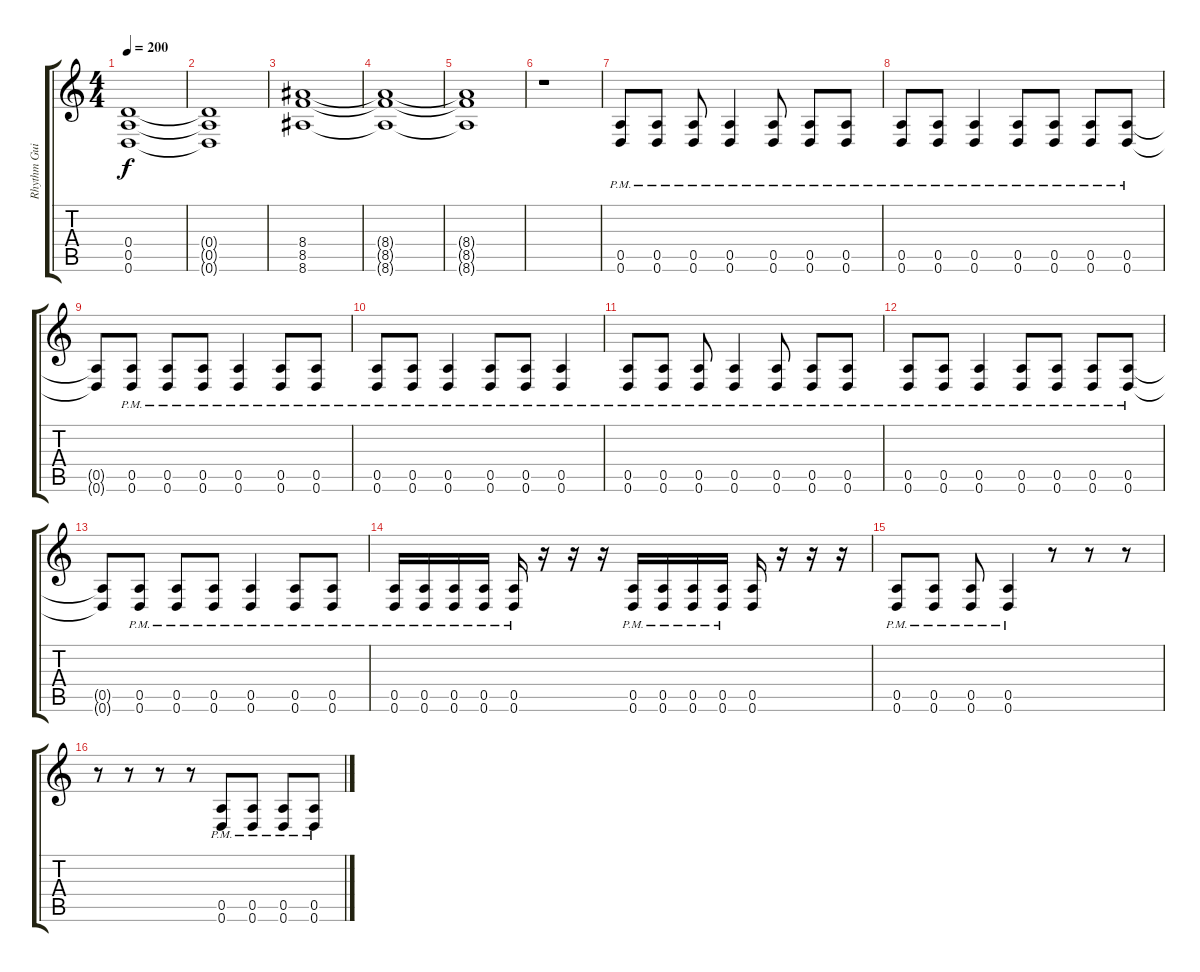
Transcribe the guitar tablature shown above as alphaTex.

\track ("Rhythm Guitar (Jeremy)" "Rhythm Gui") {instrument distortionguitar}
\staff {score tabs}
\tuning (E4 B3 G3 D3 A2 D2) {hide}
\ts (4 4)
\tempo 200
\clef g2
\ks c
(0.4{t} 0.5{t} 0.6{t}).1{dy f} |
(0.4{t} 0.5{t} 0.6{t}).1 |
(8.4 8.5 8.6).1 |
(8.4{t} 8.5{t} 8.6{t}).1 |
(8.4{t} 8.5{t} 8.6{t}).1 |
r.1 |
(0.5{pm} 0.6{pm}).8 (0.5{pm} 0.6{pm}).8 (0.5{pm} 0.6{pm}).8 (0.5{pm} 0.6{pm}).4 (0.5{pm} 0.6{pm}).8 (0.5{pm} 0.6{pm}).8 (0.5{pm} 0.6{pm}).8 |
(0.5{pm} 0.6{pm}).8 (0.5{pm} 0.6{pm}).8 (0.5{pm} 0.6{pm}).4 (0.5{pm} 0.6{pm}).8 (0.5{pm} 0.6{pm}).8 (0.5{pm} 0.6{pm}).8 (0.5{pm} 0.6{pm}).8 |
(0.5{t} 0.6{t}).8 (0.5{pm} 0.6{pm}).8 (0.5{pm} 0.6{pm}).8 (0.5{pm} 0.6{pm}).8 (0.5{pm} 0.6{pm}).4 (0.5{pm} 0.6{pm}).8 (0.5{pm} 0.6{pm}).8 |
(0.5{pm} 0.6{pm}).8 (0.5{pm} 0.6{pm}).8 (0.5{pm} 0.6{pm}).4 (0.5{pm} 0.6{pm}).8 (0.5{pm} 0.6{pm}).8 (0.5{pm} 0.6{pm}).4 |
(0.5{pm} 0.6{pm}).8 (0.5{pm} 0.6{pm}).8 (0.5{pm} 0.6{pm}).8 (0.5{pm} 0.6{pm}).4 (0.5{pm} 0.6{pm}).8 (0.5{pm} 0.6{pm}).8 (0.5{pm} 0.6{pm}).8 |
(0.5{pm} 0.6{pm}).8 (0.5{pm} 0.6{pm}).8 (0.5{pm} 0.6{pm}).4 (0.5{pm} 0.6{pm}).8 (0.5{pm} 0.6{pm}).8 (0.5{pm} 0.6{pm}).8 (0.5{pm} 0.6{pm}).8 |
(0.5{t} 0.6{t}).8 (0.5{pm} 0.6{pm}).8 (0.5{pm} 0.6{pm}).8 (0.5{pm} 0.6{pm}).8 (0.5{pm} 0.6{pm}).4 (0.5{pm} 0.6{pm}).8 (0.5{pm} 0.6{pm}).8 |
(0.5{pm} 0.6{pm}).16 (0.5{pm} 0.6{pm}).16 (0.5{pm} 0.6{pm}).16 (0.5{pm} 0.6{pm}).16 (0.5{pm} 0.6{pm}).16 r.16 r.16 r.16 (0.5{pm} 0.6{pm}).16 (0.5{pm} 0.6{pm}).16 (0.5{pm} 0.6{pm}).16 (0.5{pm} 0.6{pm}).16 (0.5 0.6).16 r.16 r.16 r.16 |
(0.5{pm} 0.6{pm}).8 (0.5{pm} 0.6{pm}).8 (0.5{pm} 0.6{pm}).8 (0.5{pm} 0.6{pm}).4 r.8 r.8 r.8 |
r.8 r.8 r.8 r.8 (0.5{pm} 0.6{pm}).8 (0.5{pm} 0.6{pm}).8 (0.5{pm} 0.6{pm}).8 (0.5{pm} 0.6{pm}).8
